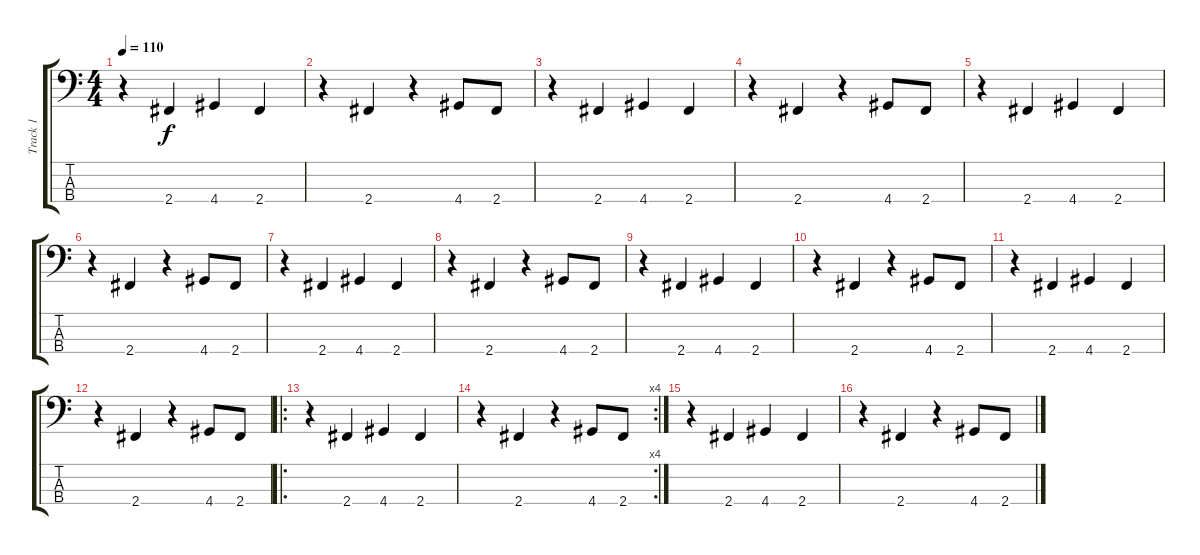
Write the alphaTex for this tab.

\track ("Track 1" "Track 1") {instrument electricbasspick}
\staff {score tabs}
\tuning (G2 D2 A1 E1) {hide}
\ts (4 4)
\tempo 110
\clef f4
\ks c
r.4{dy f} 2.4.4 4.4.4 2.4.4 |
r.4 2.4.4 r.4 4.4.8 2.4.8 |
r.4 2.4.4 4.4.4 2.4.4 |
r.4 2.4.4 r.4 4.4.8 2.4.8 |
r.4 2.4.4 4.4.4 2.4.4 |
r.4 2.4.4 r.4 4.4.8 2.4.8 |
r.4 2.4.4 4.4.4 2.4.4 |
r.4 2.4.4 r.4 4.4.8 2.4.8 |
r.4 2.4.4 4.4.4 2.4.4 |
r.4 2.4.4 r.4 4.4.8 2.4.8 |
r.4 2.4.4 4.4.4 2.4.4 |
r.4 2.4.4 r.4 4.4.8 2.4.8 |
\ro
r.4 2.4.4 4.4.4 2.4.4 |
\rc 4
r.4 2.4.4 r.4 4.4.8 2.4.8 |
r.4 2.4.4 4.4.4 2.4.4 |
r.4 2.4.4 r.4 4.4.8 2.4.8
